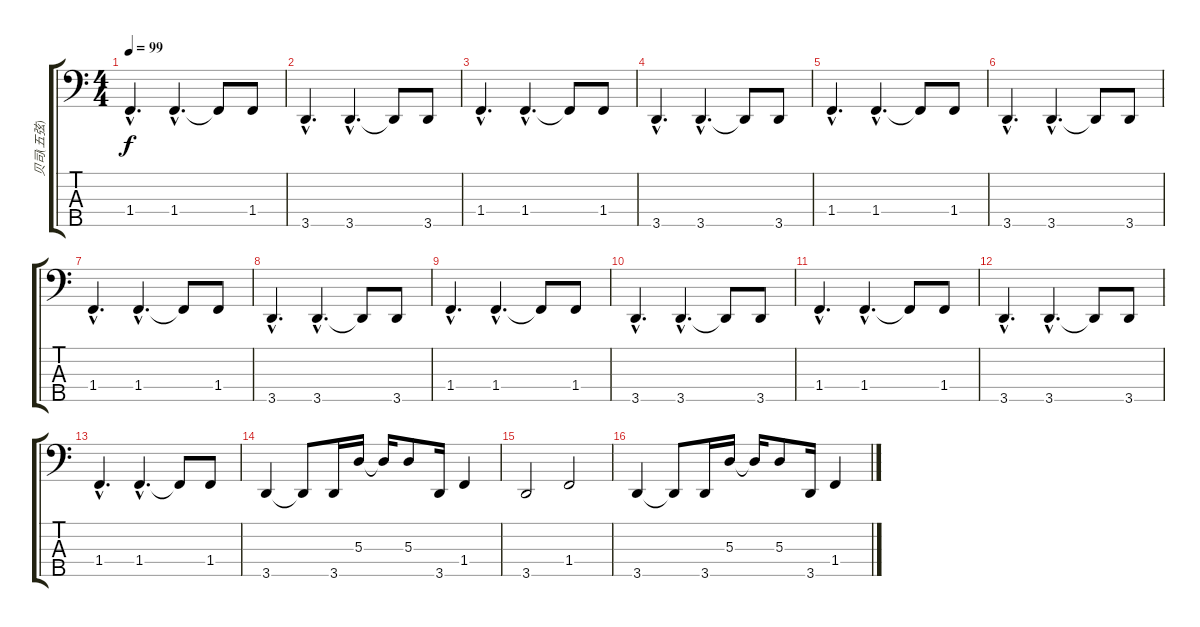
\track ("贝司(五弦)" "贝司(五弦)") {instrument electricbassfinger}
\staff {score tabs}
\tuning (G2 D2 A1 E1 B0) {hide}
\ts (4 4)
\tempo 99
\clef f4
\ks c
1.4{hac}.4{d dy f} 1.4{hac}.4{d} 1.4{t}.8 1.4.8 |
3.5{hac}.4{d} 3.5{hac}.4{d} 3.5{t}.8 3.5.8 |
1.4{hac}.4{d} 1.4{hac}.4{d} 1.4{t}.8 1.4.8 |
3.5{hac}.4{d} 3.5{hac}.4{d} 3.5{t}.8 3.5.8 |
1.4{hac}.4{d} 1.4{hac}.4{d} 1.4{t}.8 1.4.8 |
3.5{hac}.4{d} 3.5{hac}.4{d} 3.5{t}.8 3.5.8 |
1.4{hac}.4{d} 1.4{hac}.4{d} 1.4{t}.8 1.4.8 |
3.5{hac}.4{d} 3.5{hac}.4{d} 3.5{t}.8 3.5.8 |
1.4{hac}.4{d} 1.4{hac}.4{d} 1.4{t}.8 1.4.8 |
3.5{hac}.4{d} 3.5{hac}.4{d} 3.5{t}.8 3.5.8 |
1.4{hac}.4{d} 1.4{hac}.4{d} 1.4{t}.8 1.4.8 |
3.5{hac}.4{d} 3.5{hac}.4{d} 3.5{t}.8 3.5.8 |
1.4{hac}.4{d} 1.4{hac}.4{d} 1.4{t}.8 1.4.8 |
3.5.4 3.5{t}.8 3.5.16 5.3.16 5.3{t}.16 5.3.8 3.5.16 1.4.4 |
3.5.2 1.4.2 |
3.5.4 3.5{t}.8 3.5.16 5.3.16 5.3{t}.16 5.3.8 3.5.16 1.4.4
